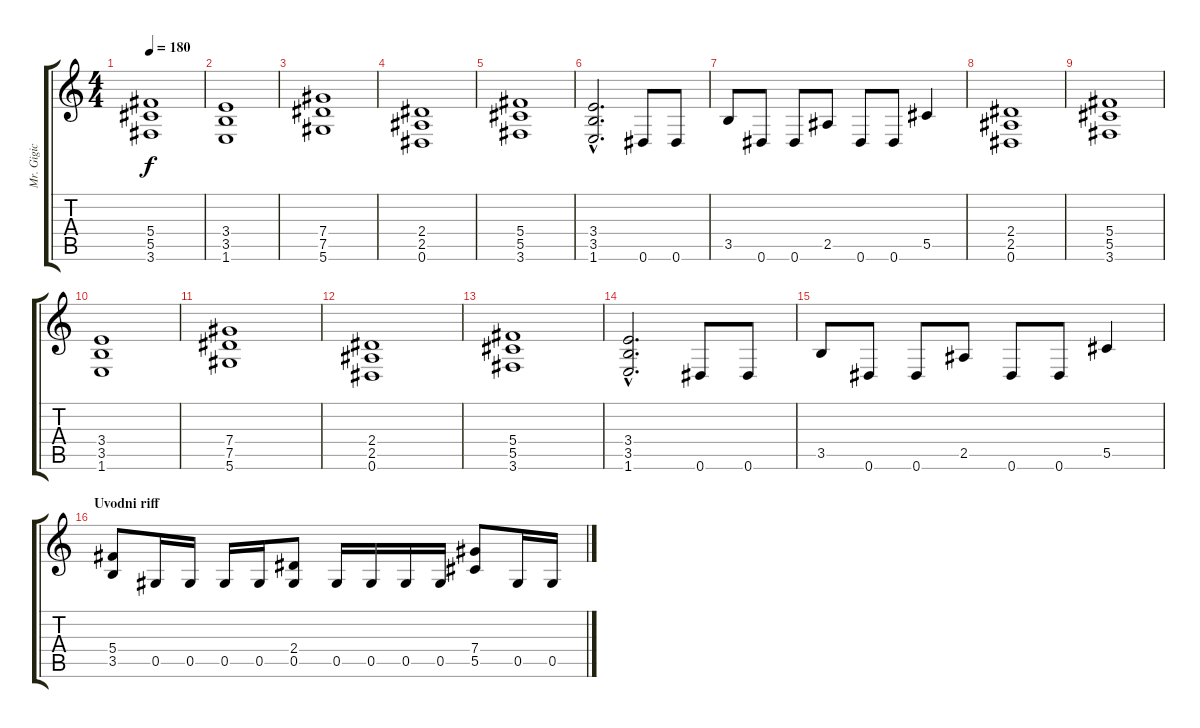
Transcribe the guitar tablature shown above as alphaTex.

\track ("Mr. Gigic" "Mr. Gigic") {instrument distortionguitar}
\staff {score tabs}
\tuning (Eb4 Bb3 Gb3 Db3 Ab2 Eb2) {hide}
\ts (4 4)
\tempo 180
\clef g2
\ks c
(5.4 5.5 3.6).1{dy f} |
(3.4 3.5 1.6).1 |
(7.4 7.5 5.6).1 |
(2.4 2.5 0.6).1 |
(5.4 5.5 3.6).1 |
(3.4{hac} 3.5{hac} 1.6{hac}).2{d} 0.6.8 0.6.8 |
3.5.8 0.6.8 0.6.8 2.5.8 0.6.8 0.6.8 5.5.4 |
(2.4 2.5 0.6).1 |
(5.4 5.5 3.6).1 |
(3.4 3.5 1.6).1 |
(7.4 7.5 5.6).1 |
(2.4 2.5 0.6).1 |
(5.4 5.5 3.6).1 |
(3.4{hac} 3.5{hac} 1.6{hac}).2{d} 0.6.8 0.6.8 |
3.5.8 0.6.8 0.6.8 2.5.8 0.6.8 0.6.8 5.5.4 |
\section ("" "Uvodni riff")
(5.4 3.5).8 0.5.16 0.5.16 0.5.16 0.5.16 (2.4 0.5).8 0.5.16 0.5.16 0.5.16 0.5.16 (7.4 5.5).8 0.5.16 0.5.16
